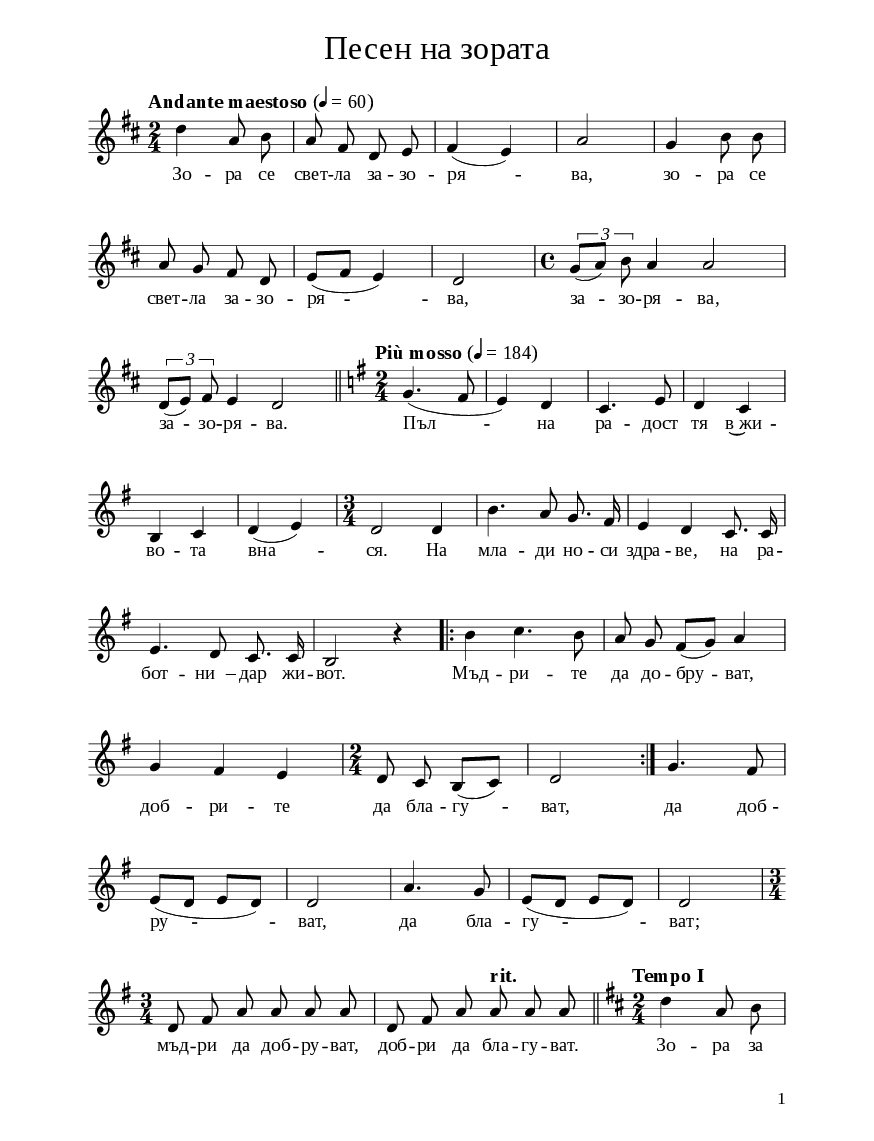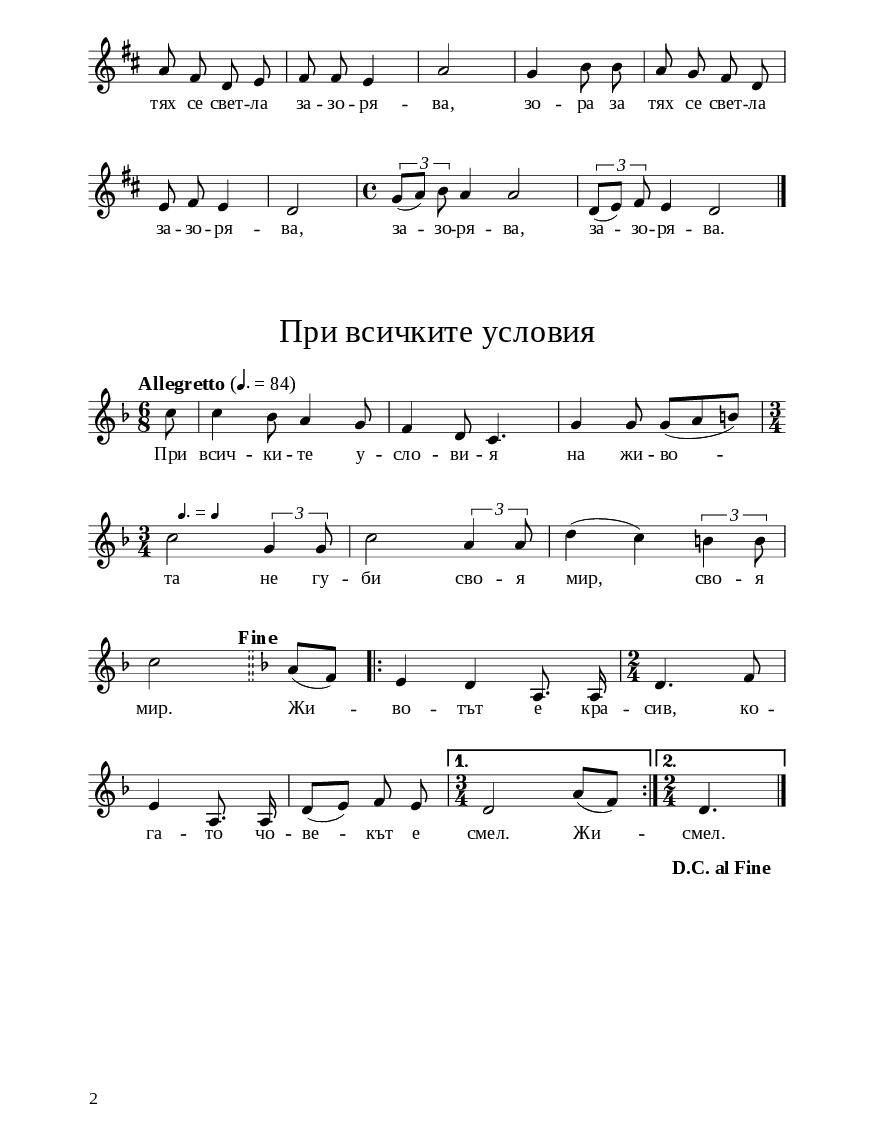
\version "2.24.4"

% include paper part and global functions
\include "include/globals.ily"

\bookpart {
  \label #'ref106
  \tocItem \markup "Песен на зората"
  \include "include/bookpart-paper.ily"
  \score {
    \include "include/score-layout.ily"


    \new Voice \relative c' {
      \clef treble
      \key d \major
      \time 2/4
      \tempoFunc "Andante maestoso" 4 "60"
      \autoBeamOff
      d'4 a8 b8 | a8 fis8 d e | fis4 ( e4 ) | a2 | g4 b8 b| \break

      a8 g fis d | e [ ( fis ] e4 )  | d2 | \time 4/4 \tuplet 3/2 { { g8 [ (   a8 ) ] b8 } } a4 a2 \break

      \tuplet 3/2 {    { d,8 [( e8 )] } fis8 } e4 d2 \bar "||"  \key g \major \time 2/4
      \tempoFunc "Più mosso" 4 "184"
      g4. ( fis8 | e4 ) d4 | c4. e8 |  d4 c | \break

      b4 c | d (e) | \time 3/4 d2 d4 | b'4. a8 g8. fis16 | e4 d c8. c16  | \break

      e4. d8 c8. c16 | b2 r4 \bar ".|:"
      b'4 c4. b8 | a8 g fis [(g)] a4  \break

      g4 fis e | \time 2/4 d8 c b8 [(c8) ] | d2 |
      \bar ":|." g4. fis8 | \break

      e8 [( d ] e [d ]) | d2 | a'4. g8  |  e8 [( d8  ] e8 [d8 ]) | d2 | \break

      \time 3/4 d8 fis a a a a | d, fis a \tempo "rit." a a a \bar "||" \key d \major \time 2/4 \tempo "Tempo I" d4 a8 b | \break \pageBreak

      a8 fis d e | fis fis e4| a2 | g4 b8 b | a g fis d | \break

      e8 fis e4 | d2 | \time 4/4 \tuplet 3/2 { g8 [(a8)] b } a4 a2 | \tuplet 3/2 {d,8 [(e8)] fis8  }e4 d2 \bar "|."


    }

    \addlyrics {
      Зо -- ра се свет -- ла за -- зо -- ря -- ва,
      зо -- ра се свет -- ла за -- зо -- ря -- ва,
      за -- зо -- ря -- ва, за -- зо -- ря -- ва.

      Пъл -- на ра -- дост тя в~жи -- во -- та вна -- ся.

      На мла -- ди но -- си здра -- ве,

      на ра -- бот -- "ни  –" дар жи -- вот.

      Мъд -- ри -- те да до -- бру -- ват,

      доб -- ри -- те да бла -- гу -- ват,

      да доб -- ру -- ват, да бла -- гу -- ват;

      мъд -- ри да доб -- ру -- ват,

      доб -- ри да бла -- гу -- ват.

      Зо -- ра за тях се свет -- ла за -- зо -- ря -- ва,

      зо -- ра за тях се свет -- ла за -- зо -- ря -- ва,

      за -- зо -- ря -- ва, за -- зо -- ря -- ва.
    }

    \header {
      title = \titleFunc #'ref_desc_11 "Песен на зората" "Pesen na zorata"
    }

    \midi{}

  } % score

  \markup \vspace #3

  \label #'ref107
  \tocItem \markup "При всичките условия"
  \include "include/bookpart-paper.ily"
  \score {
    \include "include/score-layout.ily"

    \new Voice \relative c' {
      \clef treble
      \key f \major
      \time 6/8
      \tempoFunc "Allegretto" 4. "84"
      \partial 8
      c'8 | c4 bes8 a4 g8 | f4 d8 c4. | g'4  g8 g8 (a b)  | \break

      \time 3/4 \tempo \markup {
        % make tempo note smaller
        \concat {
          \normal-text { "        " }
          \teeny \general-align #Y #DOWN \note {4.} #0.8
          \normal-text { " = " }
          \teeny \general-align #Y #DOWN \note {4} #0.8
        }
      }
      c2 \tuplet 3/2 { g4 g8} | c2 \tuplet 3/2 { a4 a8 } | d4 (c) \tupletUp \tuplet 3/2 { b b8 } | \tupletNeutral \break

      \tempo "                  Fine" c2  \bar "!!" \key d \minor a8 ( f8 ) \autoBeamOff \repeat volta 2 {
        e4 d a8. a16 | \time 2/4 d4. f8 | \break
        e4 a,8. a16 | d8 [(e8)] f8 e |
      }
      \alternative {
        {\time 3/4 d2 a'8 [(f)] }
        {\time 2/4 d4. }
      }
      \bar "|."

    }

    \addlyrics {
      При всич -- ки -- те у -- сло -- ви -- я на жи -- во -- та

      не гу -- би сво -- я мир, сво -- я мир.

      Жи -- во -- тът е кра -- сив,

      ко -- га -- то чо -- ве -- кът е смел.

      Жи -- смел.
    }

    \header {
      title = \titleFunc #'ref_desc_11 "При всичките условия" "Pri vsičkite uslovija"
    }

    \midi{}

  } % score

  \markup \dc-one "D.C. al Fine"



} % bookpart
